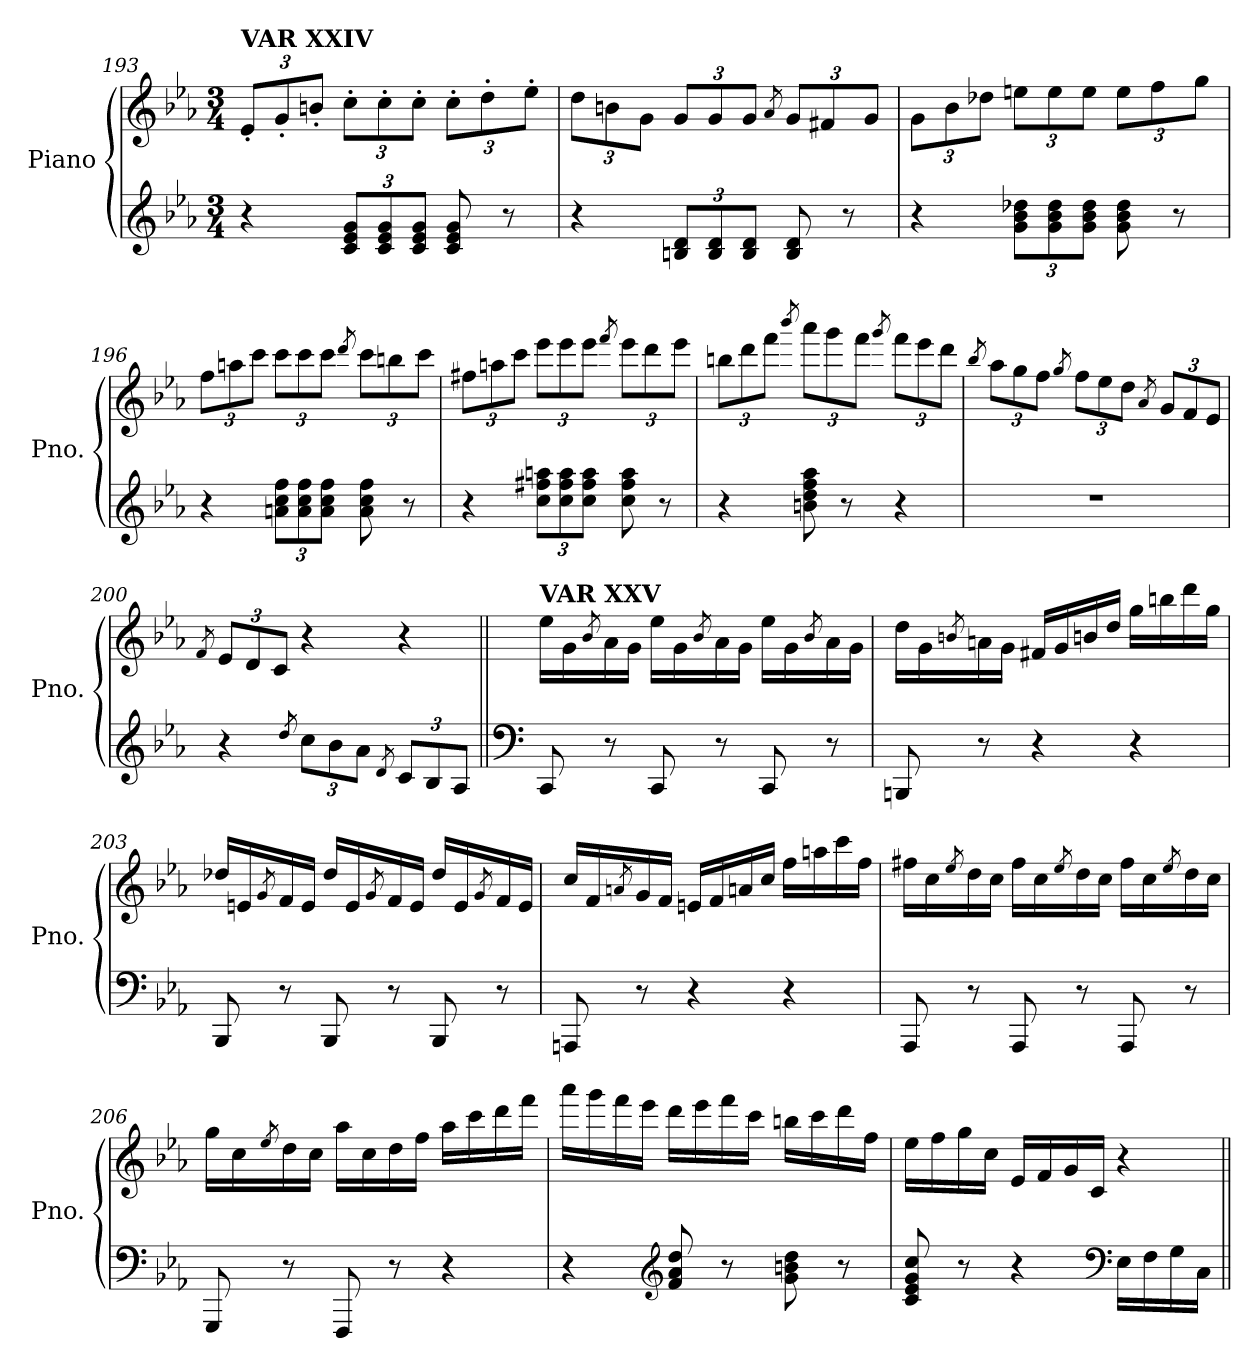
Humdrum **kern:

**kern	**kern
*part1	*part1
*staff2	*staff1
*I"Piano	*
*I'Pno.	*
!!LO:LB:g=z
*clefG2	*clefG2
*k[b-e-a-]	*k[b-e-a-]
*c:	*c:
*M3/4	*M3/4
*	*Xbrackettup
=193	=193
!	!LO:TX:a:B:t=VAR XXIV
4r	12e-'/L
.	12g'/
.	12bn'/J
*Xbrackettup	*
12c/ 12e-/ 12g/L	12cc'\L
12c/ 12e-/ 12g/	12cc'\
12c/ 12e-/ 12g/J	12cc'\J
8c/ 8e-/ 8g/	12cc'\L
.	12dd'\
8r	.
.	12ee-'\J
=194	=194
4r	12dd\L
.	12bn\
.	12g\J
12Bn/ 12d/L	12g/L
12B/ 12d/	12g/
12B/ 12d/J	12g/J
.	8qa-/
8B/ 8d/	12g/L
.	12f#X/
8r	.
.	12g/J
=195	=195
4r	12g\L
.	12b-\
.	12dd-X\J
12g\ 12b-\ 12dd-X\L	12een\L
12g\ 12b-\ 12dd-\	12ee\
12g\ 12b-\ 12dd-\J	12ee\J
8g\ 8b-\ 8dd-\	12ee\L
.	12ff\
8r	.
.	12gg\J
!!LO:LB:g=z
=196	=196
4r	12ff\L
.	12aan\
.	12ccc\J
12an\ 12cc\ 12ff\L	12ccc\L
12a\ 12cc\ 12ff\	12ccc\
12a\ 12cc\ 12ff\J	12ccc\J
.	8qddd/
8a\ 8cc\ 8ff\	12ccc\L
.	12bbn\
8r	.
.	12ccc\J
=197	=197
4r	12ff#X\L
.	12aan\
.	12ccc\J
12cc\ 12ff#X\ 12aan\L	12eee-\L
12cc\ 12ff#\ 12aa\	12eee-\
12cc\ 12ff#\ 12aa\J	12eee-\J
.	8qfff/
8cc\ 8ff#\ 8aa\	12eee-\L
.	12ddd\
8r	.
.	12eee-\J
=198	=198
4r	12bbn\L
.	12ddd\
.	12fff\J
.	8qbbb-/
8bn\ 8dd\ 8ff\ 8aa-\	12aaa-\L
.	12ggg\
8r	.
.	12fff\J
.	8qggg/
4r	12fff\L
.	12eee-\
.	12ddd\J
!!LO:LB:g=z
=199	=199
.	8qbb-/
2.r	12aa-\L
.	12gg\
.	12ff\J
.	8qgg/
.	12ff\L
.	12ee-\
.	12dd\J
.	8qa-/
.	12g/L
.	12f/
.	12e-/J
=200	=200
.	8qf/
4r	12e-/L
.	12d/
.	12c/J
8qdd/	.
12cc\L	4r
12b-\	.
12a-\J	.
8qd/	.
12c/L	4r
12B-/	.
12A-/J	.
=201||	=201||
*clefF4	*
!	!LO:TX:a:B:t=VAR XXV
8CC/	16ee-\LL
.	16g\
.	8qb-/
8r	16a-\
.	16g\JJ
8CC/	16ee-\LL
.	16g\
.	8qb-/
8r	16a-\
.	16g\JJ
8CC/	16ee-\LL
.	16g\
.	8qb-/
8r	16a-\
.	16g\JJ
!!LO:LB:g=z
=202	=202
8BBBn/	16dd\LL
.	16g\
.	8qbn/
8r	16an\
.	16g\JJ
4r	16f#X/LL
.	16g/
.	16b/
.	16dd/JJ
4r	16gg\LL
.	16bbn\
.	16ddd\
.	16gg\JJ
=203	=203
8BBB-/	16dd-X/LL
.	16en/
.	8qg/
8r	16f/
.	16e/JJ
8BBB-/	16dd-/LL
.	16e/
.	8qg/
8r	16f/
.	16e/JJ
8BBB-/	16dd-/LL
.	16e/
.	8qg/
8r	16f/
.	16e/JJ
!!LO:PB:g=z
=204	=204
8AAAn/	16cc/LL
.	16f/
.	8qan/
8r	16g/
.	16f/JJ
4r	16en/LL
.	16f/
.	16a/
.	16cc/JJ
4r	16ff\LL
.	16aan\
.	16ccc\
.	16ff\JJ
=205	=205
8AAA-/	16ff#X\LL
.	16cc\
.	8qee-/
8r	16dd\
.	16cc\JJ
8AAA-/	16ff#\LL
.	16cc\
.	8qee-/
8r	16dd\
.	16cc\JJ
8AAA-/	16ff#\LL
.	16cc\
.	8qee-/
8r	16dd\
.	16cc\JJ
=206	=206
8GGG/	16gg\LL
.	16cc\
.	8qee-/
8r	16dd\
.	16cc\JJ
8FFF/	16aa-\LL
.	16cc\
8r	16dd\
.	16ff\JJ
4r	16aa-\LL
.	16ccc\
.	16ddd\
.	16fff\JJ
!!LO:LB:g=z
=207	=207
4r	16aaa-\LL
.	16ggg\
.	16fff\
.	16eee-\JJ
*clefG2	*
8f/ 8a-/ 8dd/	16ddd\LL
.	16eee-\
8r	16fff\
.	16ccc\JJ
8g\ 8bn\ 8dd\	16bbn\LL
.	16ccc\
8r	16ddd\
.	16ff\JJ
=208	=208
8c/ 8e-/ 8g/ 8cc/	16ee-\LL
.	16ff\
8r	16gg\
.	16cc\JJ
4r	16e-/LL
.	16f/
.	16g/
.	16c/JJ
*clefF4	*
16E-\LL	4r
16F\	.
16G\	.
16C\JJ	.
=||	=||
*-	*-
